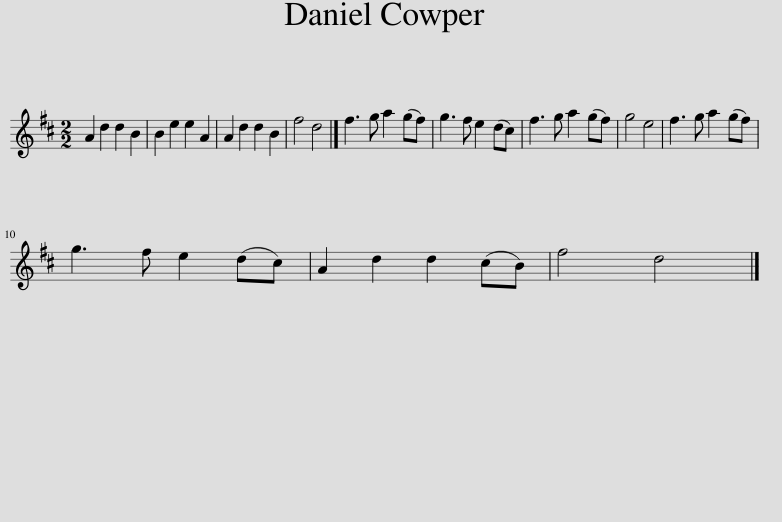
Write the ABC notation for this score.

X:1
L:1/8
M:2/2
I:linebreak $
K:D
V:1 treble
V:1
 A2 d2 d2 B2 | B2 e2 e2 A2 | A2 d2 d2 B2 | f4 d4 |] f3 g a2 (gf) | %5
 g3 f e2 (dc) | f3 g a2 (gf) | g4 e4 | f3 g a2 (gf) |$ g3 f e2 (dc) | %10
 A2 d2 d2 (cB) | f4 d4 |] %12
